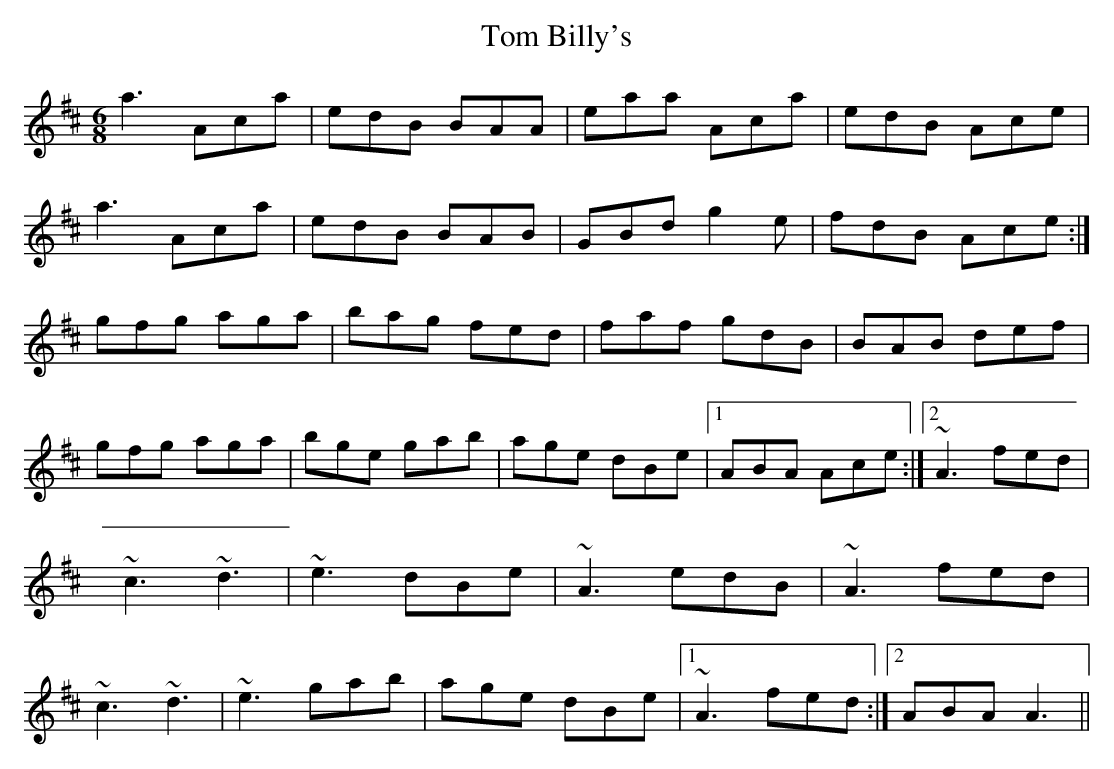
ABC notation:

X:1
T:Tom Billy's
M:6/8
L:1/8
K:D
a3 Aca|edB BAA|eaa Aca|edB Ace|
a3 Aca|edB BAB|GBd g2e|fdB Ace:|
gfg aga|bag fed|faf gdB|BAB def|
gfg aga|bge gab|age dBe|1 ABA Ace:|2 ~A3 fed|
~c3 ~d3|~e3 dBe|~A3 edB|~A3 fed|
~c3 ~d3|~e3 gab|age dBe|1 ~A3 fed:|2 ABA A3||
